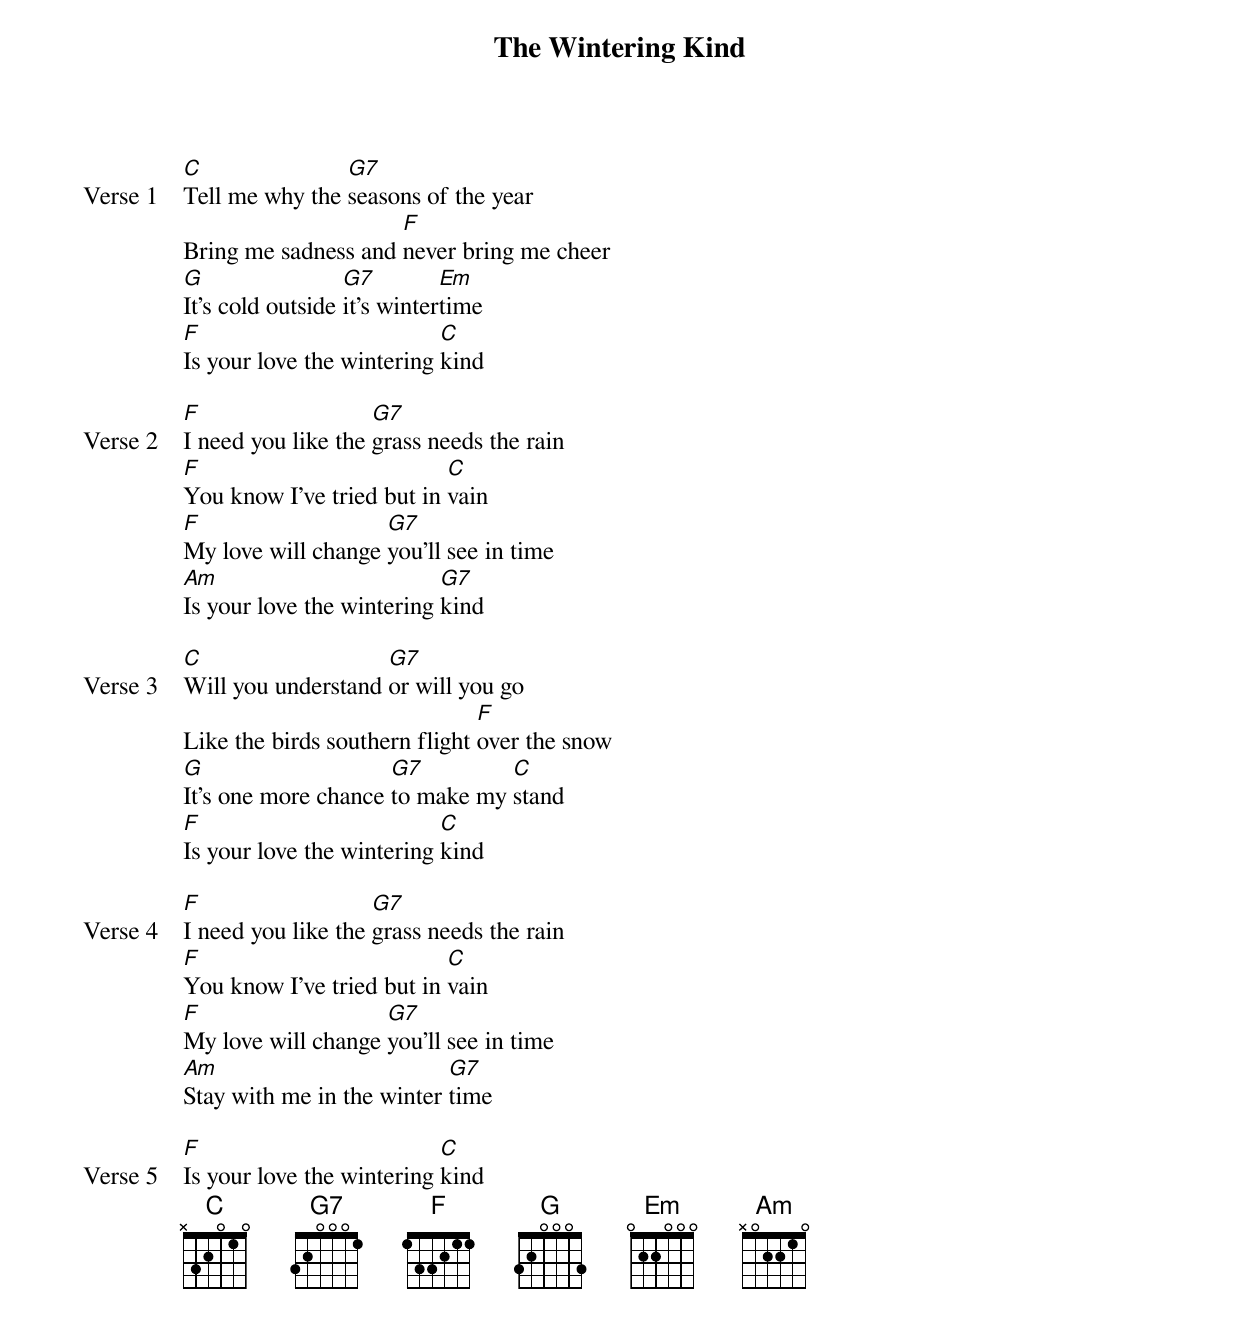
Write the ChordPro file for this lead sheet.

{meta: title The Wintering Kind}
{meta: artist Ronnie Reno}

{start_of_verse: Verse 1}
[C]Tell me why the [G7]seasons of the year
Bring me sadness and [F]never bring me cheer
[G]It's cold outside [G7]it's winter[Em]time
[F]Is your love the wintering [C]kind
{end_of_verse}

{start_of_verse: Verse 2}
[F]I need you like the [G7]grass needs the rain
[F]You know I've tried but in [C]vain
[F]My love will change [G7]you'll see in time
[Am]Is your love the wintering [G7]kind
{end_of_verse}

{start_of_verse: Verse 3}
[C]Will you understand [G7]or will you go
Like the birds southern flight [F]over the snow
[G]It's one more chance [G7]to make my [C]stand
[F]Is your love the wintering [C]kind
{end_of_verse}

{start_of_verse: Verse 4}
[F]I need you like the [G7]grass needs the rain
[F]You know I've tried but in [C]vain
[F]My love will change [G7]you'll see in time
[Am]Stay with me in the winter [G7]time
{end_of_verse}

{start_of_verse: Verse 5}
[F]Is your love the wintering [C]kind
{end_of_verse}
